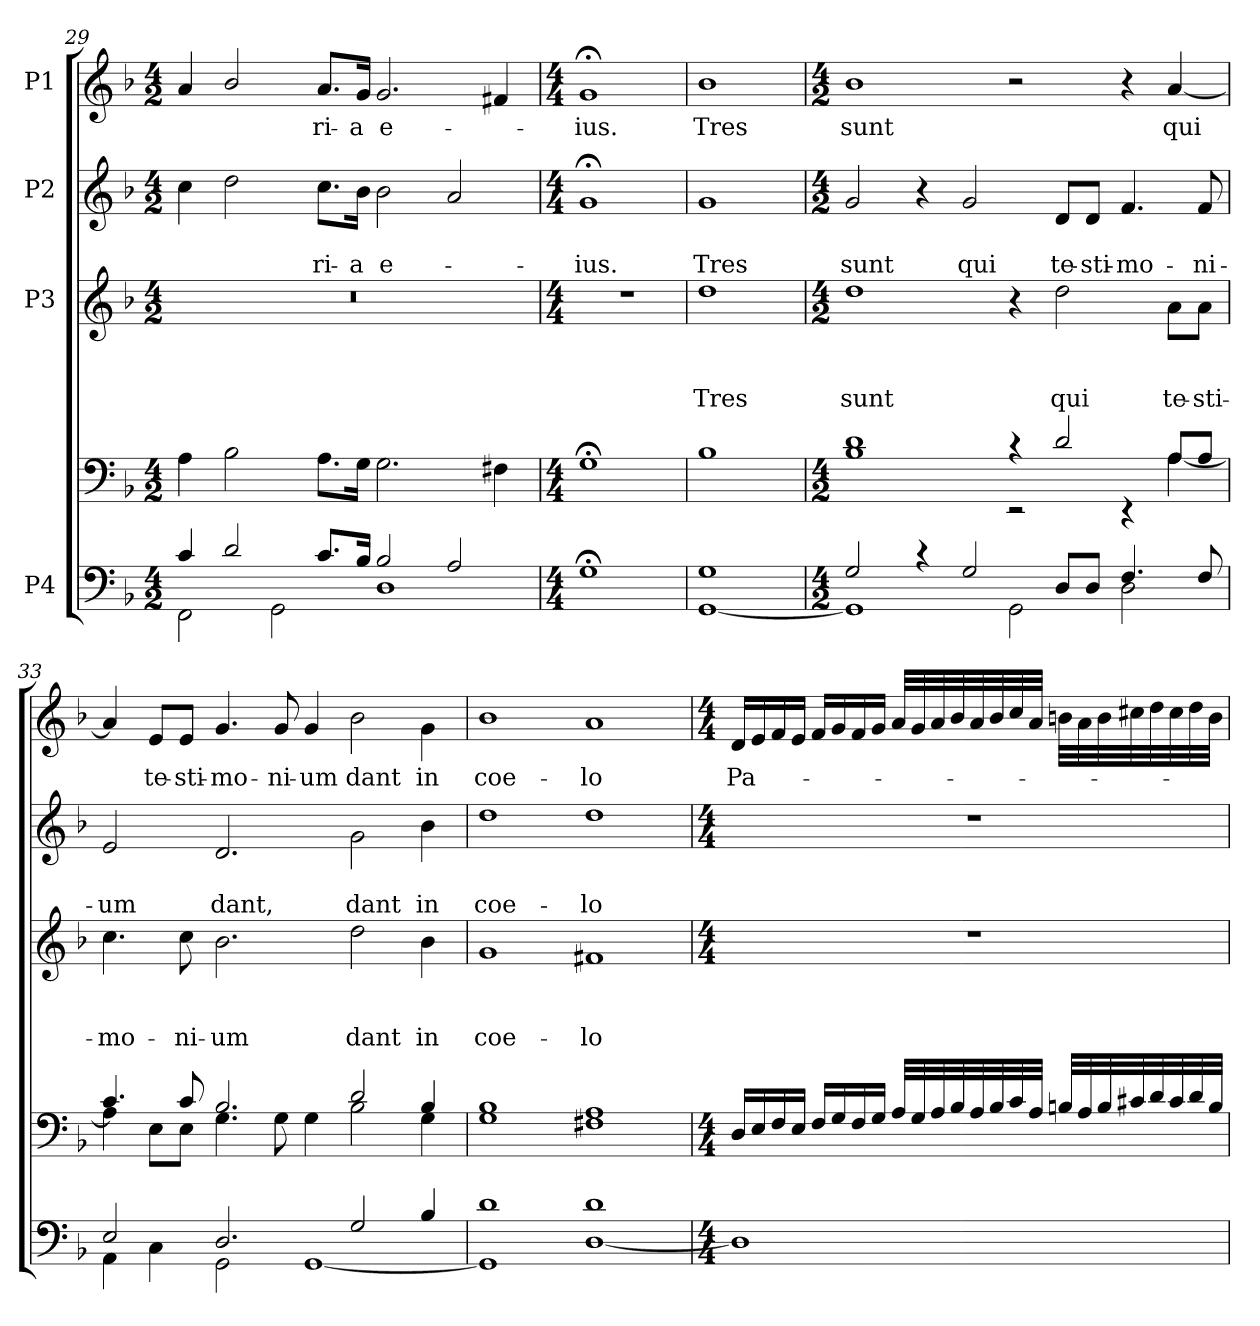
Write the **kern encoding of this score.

**kern	**kern	**kern	**text	**text	**text	**kern	**text	**text	**kern	**text
*part4	*part4	*part3	*part3	*part3	*part3	*part2	*part2	*part2	*part1	*part1
*staff5	*staff4	*staff3	*staff3	*staff3	*staff3	*staff2	*staff2	*staff2	*staff1	*staff1
*I"P4	*	*I"P3	*	*	*	*I"P2	*	*	*I"P1	*
*clefF4	*clefF4	*clefG2	*	*	*	*clefG2	*	*	*clefG2	*
*	*	*ITrd7c12	*	*	*	*ITrd7c12	*	*	*ITrd7c12	*
*k[b-]	*k[b-]	*k[b-]	*	*	*	*k[b-]	*	*	*k[b-]	*
*F:	*F:	*F:	*	*	*	*F:	*	*	*F:	*
*M4/2	*M4/2	*M4/2	*	*	*	*M4/2	*	*	*M4/2	*
=29	=29	=29	=29	=29	=29	=29	=29	=29	=29	=29
*^	*^	*	*	*	*	*	*	*	*	*
!	!	!	!	!LO:N:vis=1	!	!	!	!	!	!	!	!
4c/	2FF\	4A\	0ryy	0r	.	.	.	4c\	.	.	4A/	.
2d/	.	2B-\	.	.	.	.	.	2d\	.	.	2B-/	.
.	2GG\	.	.	.	.	.	.	.	.	.	.	.
!	!	!	!	!	!	!	!	!	!	!LO:LY:b	!	!LO:LY:b
8.c/L	.	8.A\L	.	.	.	.	.	8.c\L	.	-ri-	8.A/L	-ri-
!	!	!	!	!	!	!	!	!	!	!LO:LY:b	!	!LO:LY:b
16B-/Jk	.	16G\Jk	.	.	.	.	.	16B-\Jk	.	-a	16G/Jk	-a
!	!	!	!	!	!	!	!	!	!	!LO:LY:b	!	!LO:LY:b
2B-/	1D	2.G\	.	.	.	.	.	2B-\	.	e-	2.G/	e-
2A/	.	.	.	.	.	.	.	2A/	.	.	.	.
.	.	4F#X\	.	.	.	.	.	.	.	.	4F#X/	.
=30	=30	=30	=30	=30	=30	=30	=30	=30	=30	=30	=30	=30
*M4/4	*	*M4/4	*	*M4/4	*	*	*	*M4/4	*	*	*M4/4	*
!	!	!	!	!	!	!	!	!	!	!LO:LY:b	!	!LO:LY:b
1G;<	1ryy	1G;<	1ryy	1r	.	.	.	1G;	.	-ius.	1G;	-ius.
!!LO:PB:g=z
=31	=31	=31	=31	=31	=31	=31	=31	=31	=31	=31	=31	=31
!	!	!	!	!	!	!	!LO:LY:b	!	!	!LO:LY:b	!	!LO:LY:b
1G	[<1GG	1B-	1ryy	1d	.	.	Tres	1G	.	Tres	1B-	Tres
=32	=32	=32	=32	=32	=32	=32	=32	=32	=32	=32	=32	=32
*M4/2	*	*M4/2	*	*M4/2	*	*	*	*M4/2	*	*	*M4/2	*
!	!	!	!	!	!	!	!LO:LY:b	!	!	!LO:LY:b	!	!LO:LY:b
2G/	1GG]	1d	1B-	1d	.	.	sunt	2G/	.	sunt	1B-	sunt
4rc	.	.	.	.	.	.	.	4r	.	.	.	.
!	!	!	!	!	!	!	!	!	!	!LO:LY:b	!	!
2G/	.	.	.	.	.	.	.	2G/	.	qui	.	.
.	2GG\	4rc	2rEE	4r	.	.	.	.	.	.	2r	.
!	!	!	!	!	!	!	!LO:LY:b	!	!	!LO:LY:b	!	!
8D/L	.	2d/	.	2d\	.	.	qui	8D/L	.	te-	.	.
!	!	!	!	!	!	!	!	!	!	!LO:LY:b	!	!
8D/J	.	.	.	.	.	.	.	8D/J	.	-sti-	.	.
!	!	!	!	!	!	!	!	!	!	!LO:LY:b	!	!
4.F/	2D\	.	4rEE	.	.	.	.	4.F/	.	-mo-	4r	.
!	!	!	!	!	!	!	!LO:LY:b	!	!	!	!	!LO:LY:b
.	.	8A/L	[<4A\	8A\L	.	.	te-	.	.	.	[<4A/	qui
!	!	!	!	!	!	!	!LO:LY:b	!	!	!LO:LY:b	!	!
8F/	.	8A/J	.	8A\J	.	.	-sti-	8F/	.	-ni-	.	.
=33	=33	=33	=33	=33	=33	=33	=33	=33	=33	=33	=33	=33
!	!	!	!	!	!	!	!LO:LY:b	!	!	!LO:LY:b	!	!
2E/	4AA\	4.c/	4A\]	4.c\	.	.	-mo-	2E/	.	-um	4A/]	.
!	!	!	!	!	!	!	!	!	!	!	!	!LO:LY:b
.	4C\	.	8E\L	.	.	.	.	.	.	.	8E/L	te-
!	!	!	!	!	!	!	!LO:LY:b	!	!	!	!	!LO:LY:b
.	.	8c/	8E\J	8c\	.	.	-ni-	.	.	.	8E/J	-sti-
!	!	!	!	!	!	!	!LO:LY:b	!	!	!LO:LY:b	!	!LO:LY:b
2.D/	2GG\	2.B-/	4.G\	2.B-\	.	.	-um	2.D/	.	dant,	4.G/	-mo-
!	!	!	!	!	!	!	!	!	!	!	!	!LO:LY:b
.	.	.	8G\	.	.	.	.	.	.	.	8G/	-ni-
!	!	!	!	!	!	!	!	!	!	!	!	!LO:LY:b
.	[<1GG	.	4G\	.	.	.	.	.	.	.	4G/	-um
!	!	!	!	!	!	!	!LO:LY:b	!	!	!LO:LY:b	!	!LO:LY:b
2G/	.	2d/	2B-\	2d\	.	.	dant	2G\	.	dant	2B-\	dant
!	!	!	!	!	!	!	!LO:LY:b	!	!	!LO:LY:b	!	!LO:LY:b
4B-/	.	4B-/	4G\	4B-\	.	.	in	4B-\	.	in	4G\	in
=34	=34	=34	=34	=34	=34	=34	=34	=34	=34	=34	=34	=34
!	!	!	!	!	!	!	!LO:LY:b	!	!	!LO:LY:b	!	!LO:LY:b
1d	1GG]	1B-	1G	1G	.	.	coe-	1d	.	coe-	1B-	coe-
!	!	!	!	!	!	!	!LO:LY:b	!	!	!LO:LY:b	!	!LO:LY:b
1d	[<1D	1A	1F#X	1F#X	.	.	-lo	1d	.	-lo	1A	-lo
!!LO:LB:g=z
=35	=35	=35	=35	=35	=35	=35	=35	=35	=35	=35	=35	=35
*M4/4	*	*M4/4	*	*M4/4	*	*	*	*M4/4	*	*	*M4/4	*
!	!	!	!	!	!	!	!	!	!	!	!	!LO:LY:b
1ryy	1D]	16D/LL	1ryy	1r	.	.	.	1r	.	.	16D/LL	Pa-
.	.	16E/	.	.	.	.	.	.	.	.	16E/	.
.	.	16F/	.	.	.	.	.	.	.	.	16F/	.
.	.	16E/JJ	.	.	.	.	.	.	.	.	16E/JJ	.
.	.	16F/LL	.	.	.	.	.	.	.	.	16F/LL	.
.	.	16G/	.	.	.	.	.	.	.	.	16G/	.
.	.	16F/	.	.	.	.	.	.	.	.	16F/	.
.	.	16G/JJ	.	.	.	.	.	.	.	.	16G/JJ	.
.	.	32A/LLL	.	.	.	.	.	.	.	.	32A/LLL	.
.	.	32G/	.	.	.	.	.	.	.	.	32G/	.
.	.	32A/	.	.	.	.	.	.	.	.	32A/	.
.	.	32B-/	.	.	.	.	.	.	.	.	32B-/	.
.	.	32A/	.	.	.	.	.	.	.	.	32A/	.
.	.	32B-/	.	.	.	.	.	.	.	.	32B-/	.
.	.	32c/	.	.	.	.	.	.	.	.	32c/	.
.	.	32A/JJJ	.	.	.	.	.	.	.	.	32A/JJJ	.
.	.	32Bn/LLL	.	.	.	.	.	.	.	.	32Bn\LLL	.
.	.	32A/	.	.	.	.	.	.	.	.	32A\	.
.	.	32B/	.	.	.	.	.	.	.	.	32B\	.
.	.	32c#X/	.	.	.	.	.	.	.	.	32c#X\	.
.	.	32d/	.	.	.	.	.	.	.	.	32d\	.
.	.	32c#/	.	.	.	.	.	.	.	.	32c#\	.
.	.	32d/	.	.	.	.	.	.	.	.	32d\	.
.	.	32B/JJJ	.	.	.	.	.	.	.	.	32B\JJJ	.
*v	*v	*	*	*	*	*	*	*	*	*	*	*
*	*v	*v	*	*	*	*	*	*	*	*	*
=	=	=	=	=	=	=	=	=	=	=
*-	*-	*-	*-	*-	*-	*-	*-	*-	*-	*-
